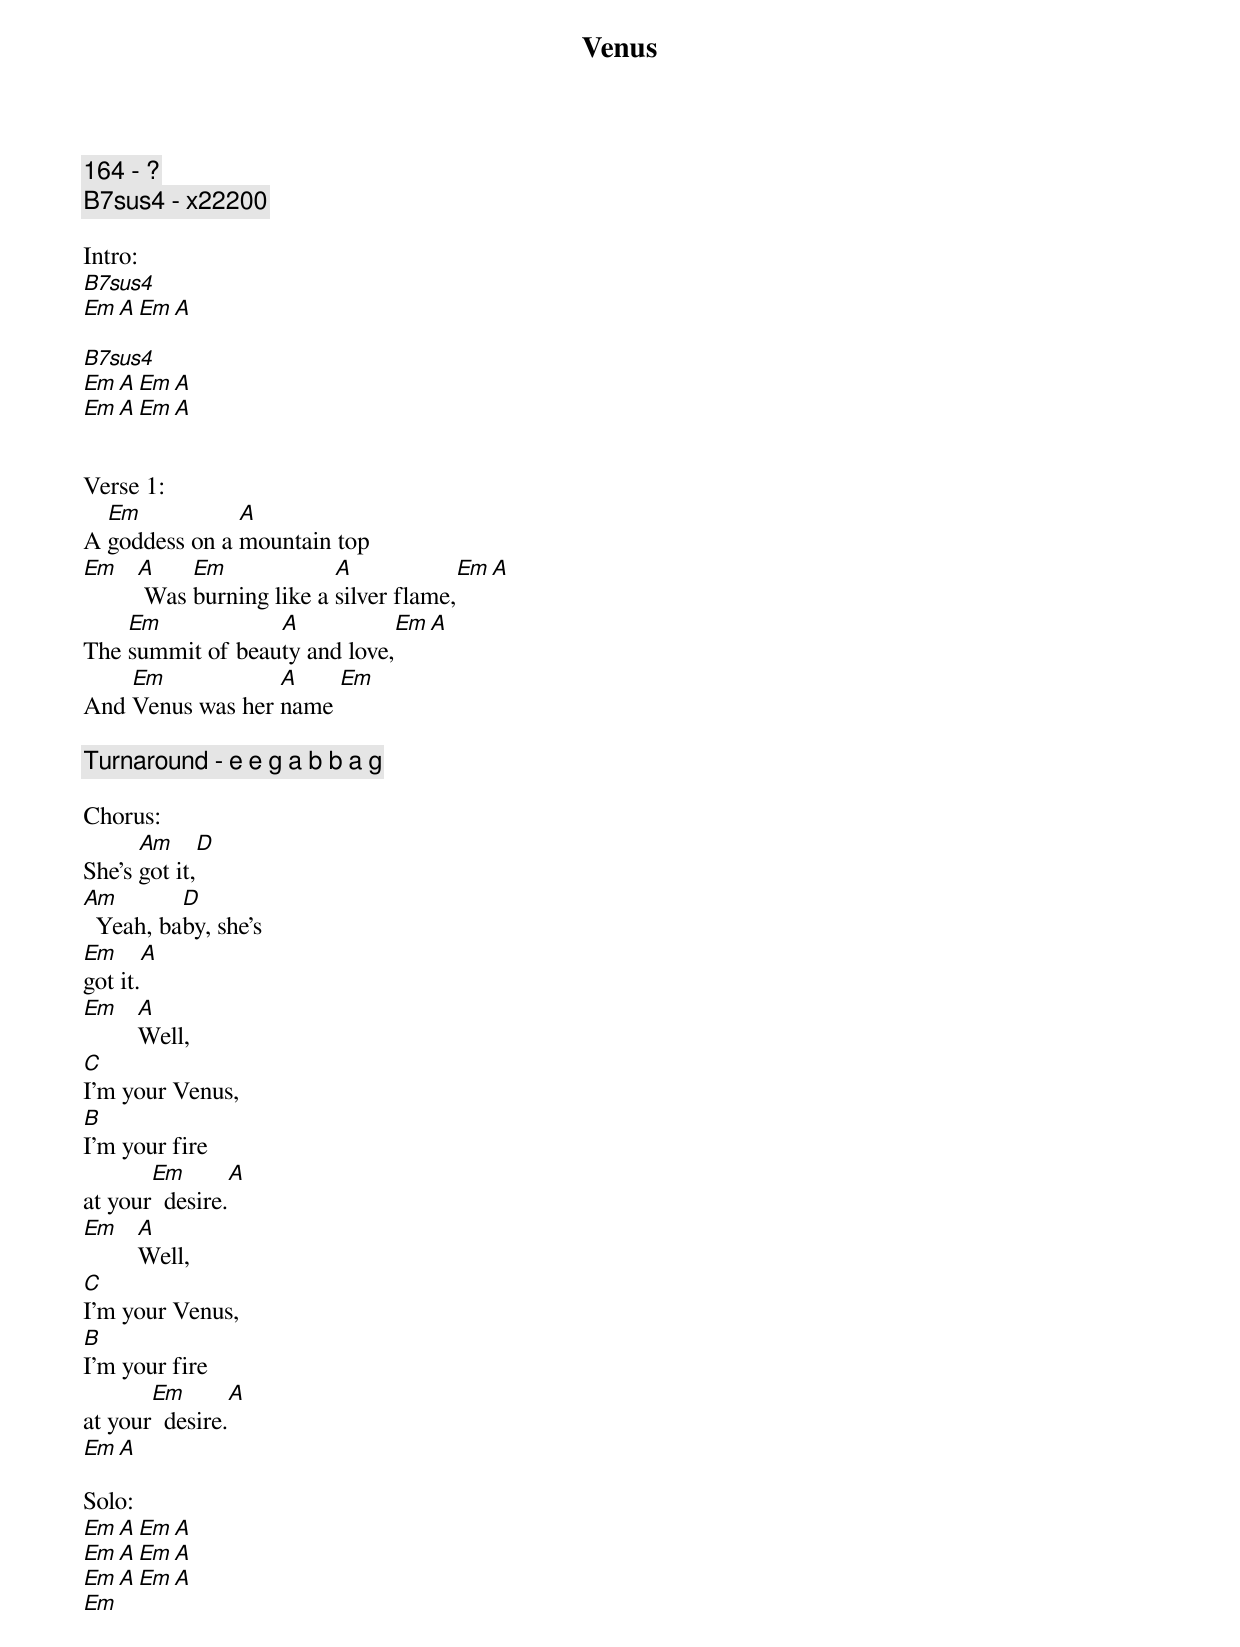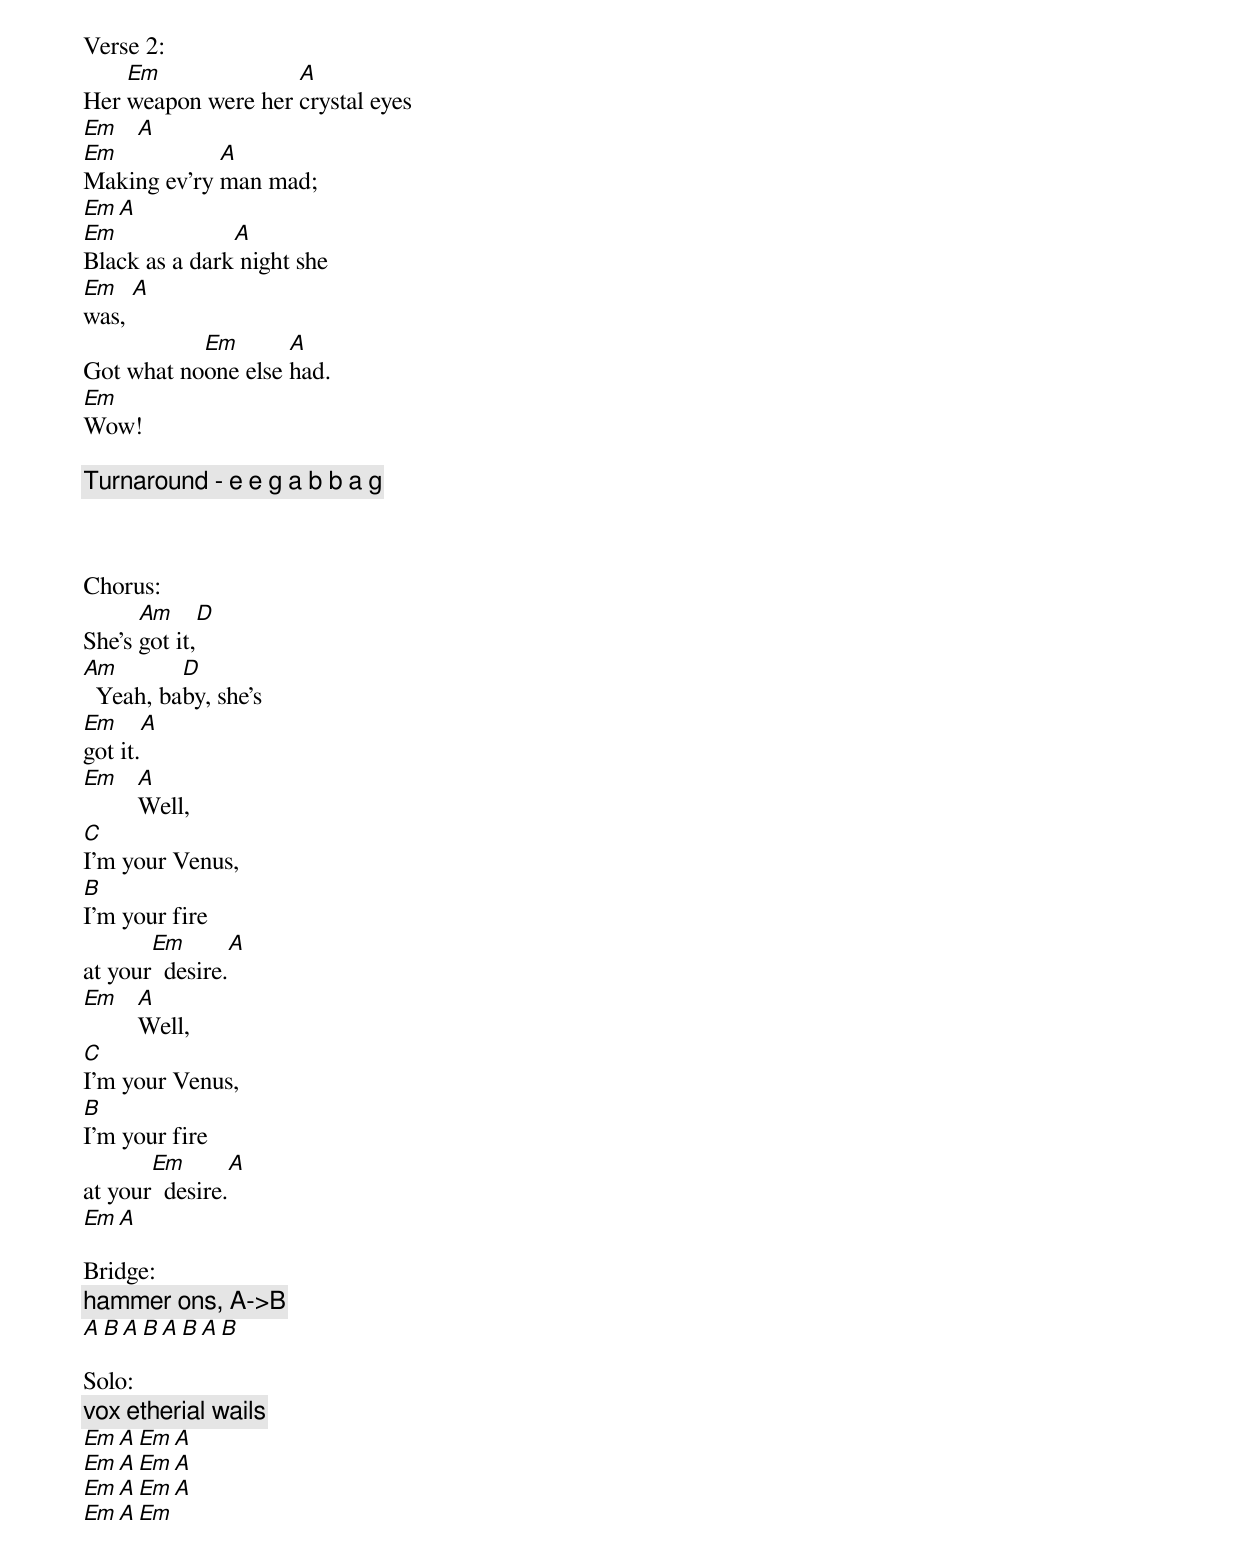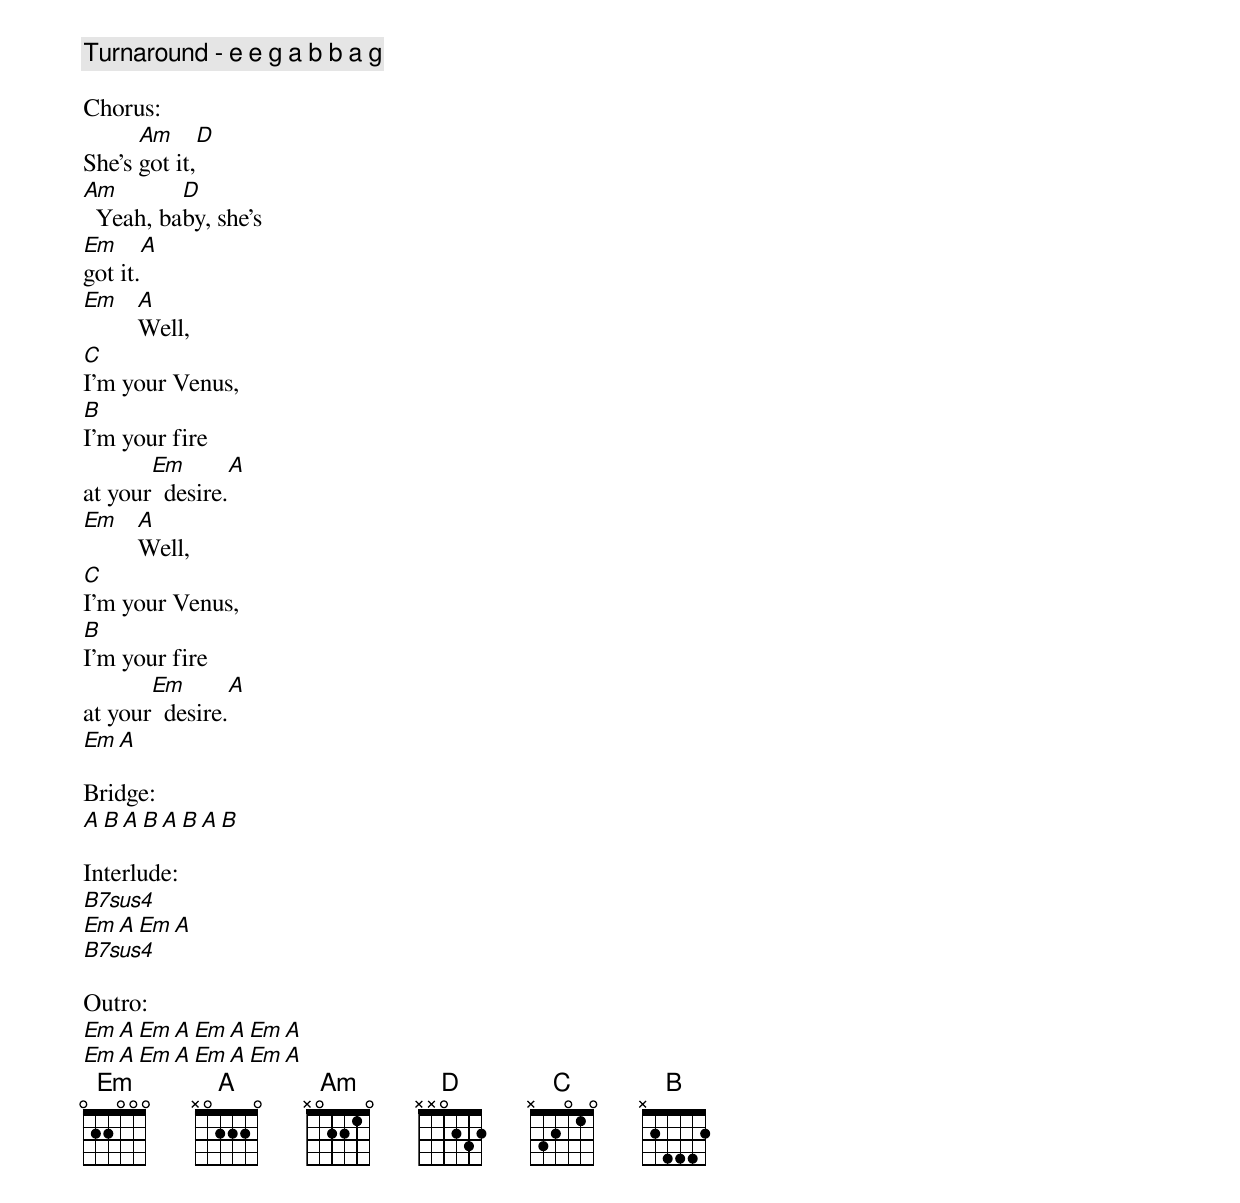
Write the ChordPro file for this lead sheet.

{title:Venus}
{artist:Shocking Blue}
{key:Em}
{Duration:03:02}
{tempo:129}

{c:164 - ?}
{c:B7sus4 - x22200}

Intro:
[B7sus4]
[Em A Em A]

[B7sus4]
[Em A Em A]
[Em A Em A]


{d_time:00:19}
Verse 1:
A [Em]goddess on a [A]mountain top
[Em]   [A] Was [Em]burning like a [A]silver flame,[Em][A]
The [Em]summit of beau[A]ty and love,[Em][A]
And [Em]Venus was her [A]name [Em]

{c: Turnaround - e e g a b b a g }

Chorus:
She's [Am]got it,[D]
[Am]  Yeah, ba[D]by, she's
[Em]got it.[A]
[Em]   [A]Well,
[C]I'm your Venus,
[B]I'm your fire
at your[Em]  desire.[A]
[Em]   [A]Well,
[C]I'm your Venus,
[B]I'm your fire
at your[Em]  desire.[A]
[Em][A]

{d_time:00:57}
Solo:
[Em A Em A]
[Em A Em A]
[Em A Em A]
[Em]


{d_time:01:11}
Verse 2:
Her [Em]weapon were her [A]crystal eyes
[Em]   [A]
[Em]Making ev'ry [A]man mad;
[Em][A]
[Em]Black as a dark[A] night she
[Em]was, [A]
Got what no[Em]one else [A]had.
[Em]Wow!

{c: Turnaround - e e g a b b a g }



Chorus:
She's [Am]got it,[D]
[Am]  Yeah, ba[D]by, she's
[Em]got it.[A]
[Em]   [A]Well,
[C]I'm your Venus,
[B]I'm your fire
at your[Em]  desire.[A]
[Em]   [A]Well,
[C]I'm your Venus,
[B]I'm your fire
at your[Em]  desire.[A]
[Em][A]

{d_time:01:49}
Bridge:
{c:hammer ons, A->B}
[A B A B A B A B]

Solo:
{c:vox etherial wails}
[Em A Em A]
[Em A Em A]
[Em A Em A]
[Em A Em]

{c: Turnaround - e e g a b b a g }

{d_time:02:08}
Chorus:
She's [Am]got it,[D]
[Am]  Yeah, ba[D]by, she's
[Em]got it.[A]
[Em]   [A]Well,
[C]I'm your Venus,
[B]I'm your fire
at your[Em]  desire.[A]
[Em]   [A]Well,
[C]I'm your Venus,
[B]I'm your fire
at your[Em]  desire.[A]
[Em][A]

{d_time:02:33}
Bridge:
[A B A B A B A B]

Interlude:
[B7sus4]
[Em A Em A]
[B7sus4]

Outro:
[Em A Em A Em A Em A]
[Em A Em A Em A Em A]
